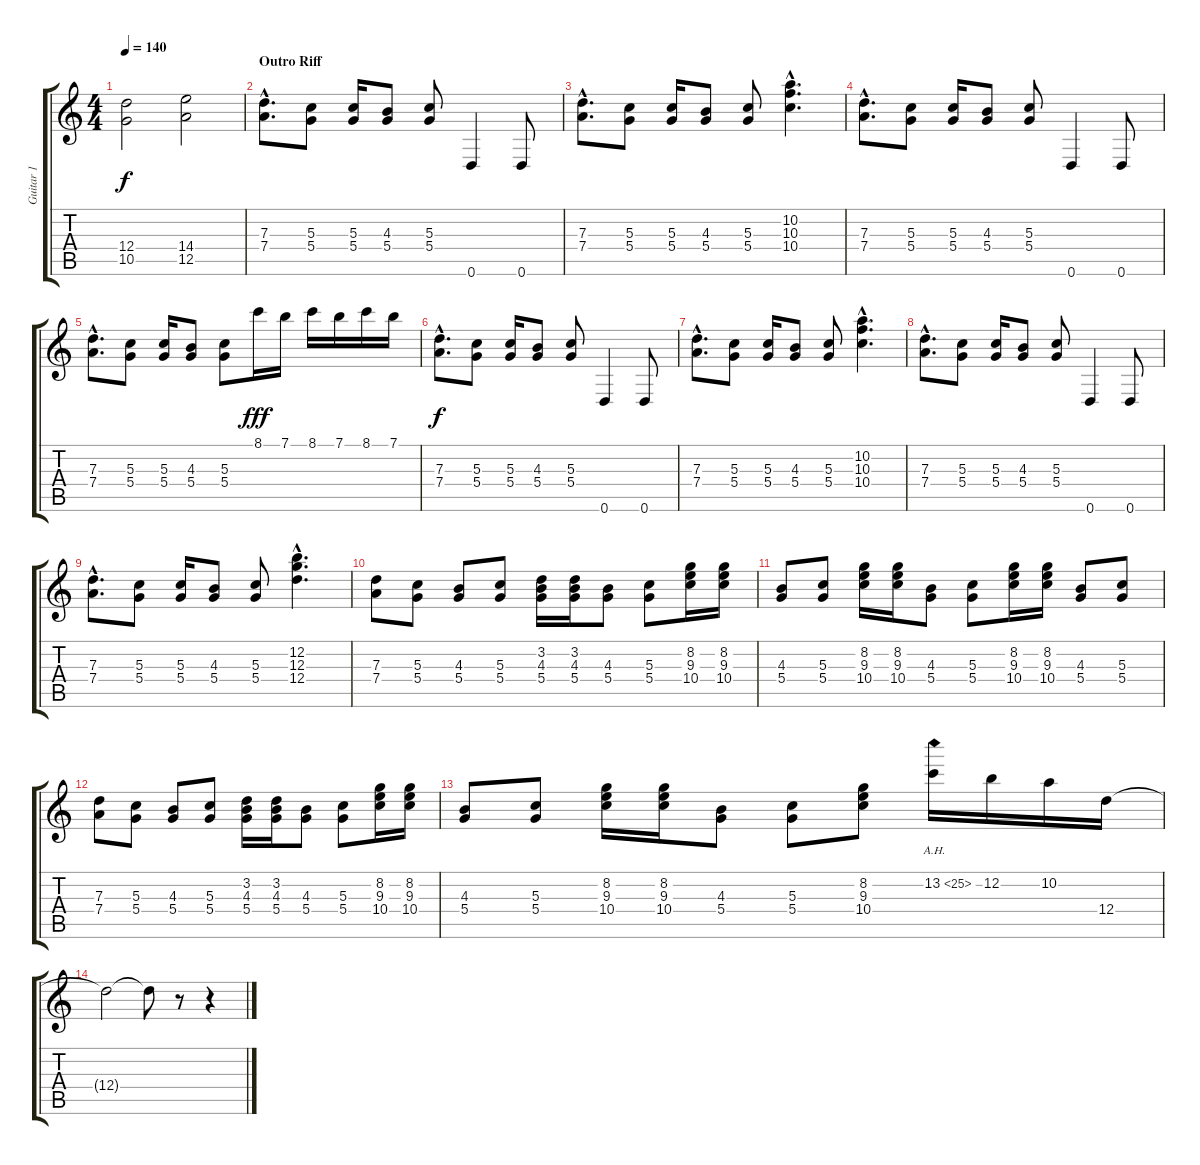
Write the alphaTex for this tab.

\track ("Guitar 1" "Guitar 1") {instrument overdrivenguitar}
\staff {score tabs}
\tuning (E4 B3 G3 D3 A2 D2) {hide}
\ts (4 4)
\tempo 140
\clef g2
\ks c
(12.4 10.5).2{dy f} (14.4 12.5).2 |
\section ("" "Outro Riff")
(7.3{hac} 7.4{hac}).8{d} (5.3 5.4).8 (5.3 5.4).16 (4.3 5.4).8 (5.3 5.4).8 0.6.4 0.6.8 |
(7.3{hac} 7.4{hac}).8{d} (5.3 5.4).8 (5.3 5.4).16 (4.3 5.4).8 (5.3 5.4).8 (10.2{hac} 10.3{hac} 10.4{hac}).4{d} |
(7.3{hac} 7.4{hac}).8{d} (5.3 5.4).8 (5.3 5.4).16 (4.3 5.4).8 (5.3 5.4).8 0.6.4 0.6.8 |
(7.3{hac} 7.4{hac}).8{d} (5.3 5.4).8 (5.3 5.4).16 (4.3 5.4).8 (5.3 5.4).8 8.1.16{dy fff} 7.1.16 8.1.16 7.1.16 8.1.16 7.1.16 |
(7.3{hac} 7.4{hac}).8{d dy f} (5.3 5.4).8 (5.3 5.4).16 (4.3 5.4).8 (5.3 5.4).8 0.6.4 0.6.8 |
(7.3{hac} 7.4{hac}).8{d} (5.3 5.4).8 (5.3 5.4).16 (4.3 5.4).8 (5.3 5.4).8 (10.2{hac} 10.3{hac} 10.4{hac}).4{d} |
(7.3{hac} 7.4{hac}).8{d} (5.3 5.4).8 (5.3 5.4).16 (4.3 5.4).8 (5.3 5.4).8 0.6.4 0.6.8 |
(7.3{hac} 7.4{hac}).8{d} (5.3 5.4).8 (5.3 5.4).16 (4.3 5.4).8 (5.3 5.4).8 (12.2{hac} 12.3{hac} 12.4{hac}).4{d} |
(7.3 7.4).8 (5.3 5.4).8 (4.3 5.4).8 (5.3 5.4).8 (3.2 4.3 5.4).16 (3.2 4.3 5.4).16 (4.3 5.4).8 (5.3 5.4).8 (8.2 9.3 10.4).16 (8.2 9.3 10.4).16 |
(4.3 5.4).8 (5.3 5.4).8 (8.2 9.3 10.4).16 (8.2 9.3 10.4).16 (4.3 5.4).8 (5.3 5.4).8 (8.2 9.3 10.4).16 (8.2 9.3 10.4).16 (4.3 5.4).8 (5.3 5.4).8 |
(7.3 7.4).8 (5.3 5.4).8 (4.3 5.4).8 (5.3 5.4).8 (3.2 4.3 5.4).16 (3.2 4.3 5.4).16 (4.3 5.4).8 (5.3 5.4).8 (8.2 9.3 10.4).16 (8.2 9.3 10.4).16 |
(4.3 5.4).8 (5.3 5.4).8 (8.2 9.3 10.4).16 (8.2 9.3 10.4).16 (4.3 5.4).8 (5.3 5.4).8 (8.2 9.3 10.4).8 13.2{ah 12}.16 12.2.16 10.2.16 12.4.16 |
12.4{t}.2 12.4{t}.8 r.8 r.4
